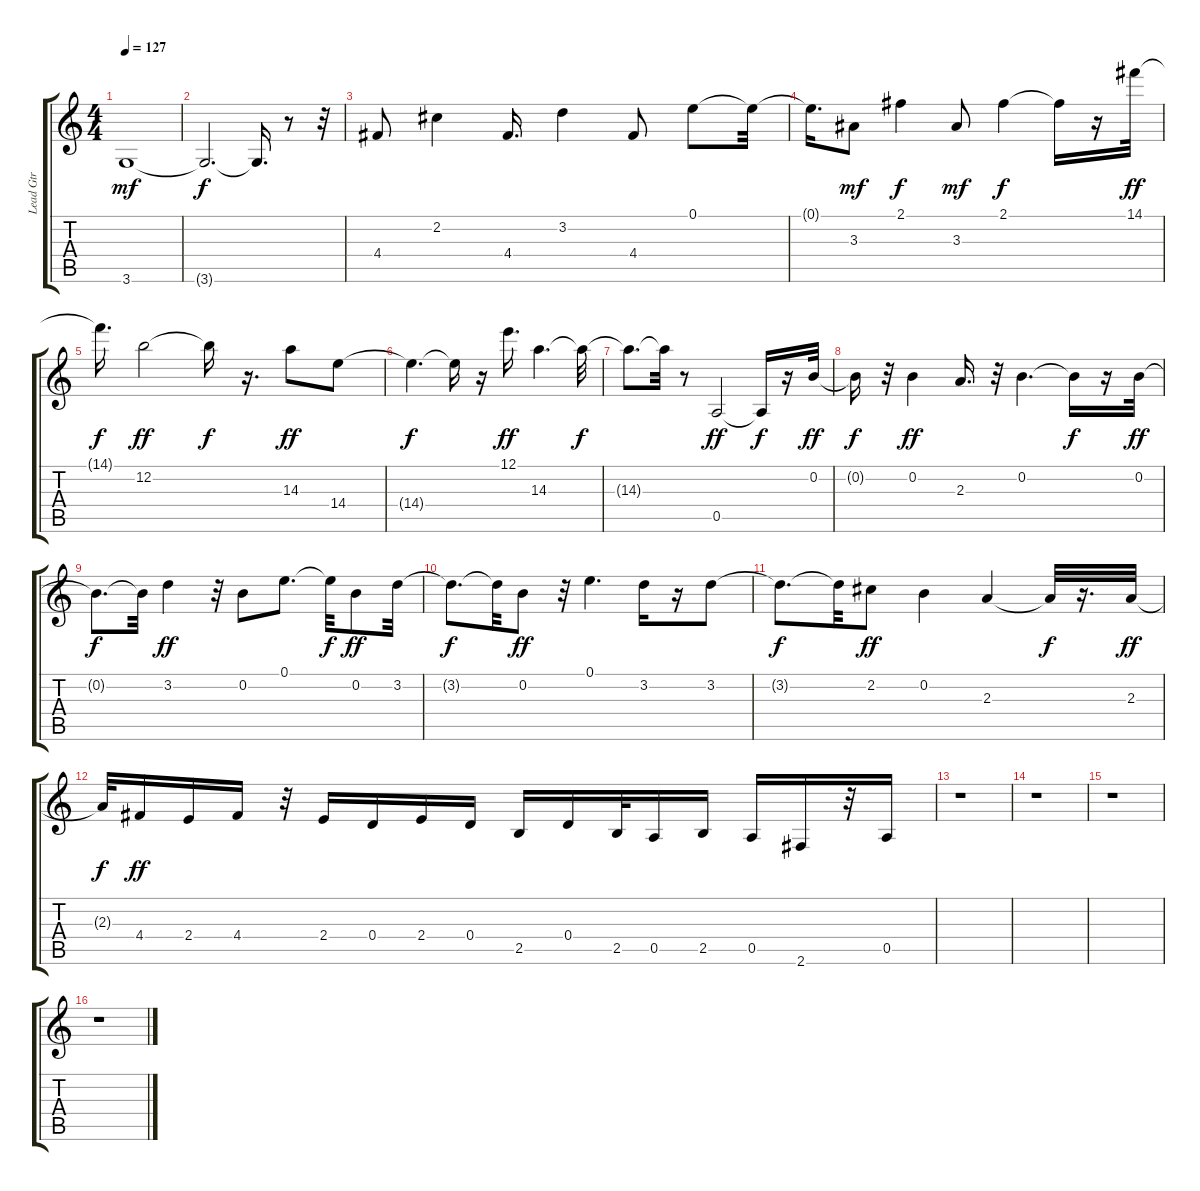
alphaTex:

\track ("Lead Gtr            " "Lead Gtr  ") {instrument overdrivenguitar}
\staff {score tabs}
\tuning (E4 B3 G3 D3 A2 E2) {hide}
\ts (4 4)
\tempo 127
\clef g2
\ks c
3.6.1{dy mf} |
3.6{t}.2{d dy f} 3.6{t}.16{d} r.8 r.32 |
4.4.8 2.2.4 4.4.16{d} 3.2.4 4.4.8 0.1.8 0.1{t}.32 |
0.1{t}.16{d} 3.3.8{dy mf} 2.1.4{dy f} 3.3.8{dy mf} 2.1.4{dy f} 2.1{t}.16 r.16 14.1.32{dy ff} |
14.1{t}.16{d dy f} 12.2.2{dy ff} 12.2{t}.16{dy f} r.16{d} 14.3.8{dy ff} 14.4.8 |
14.4{t}.4{d dy f} 14.4{t}.16 r.16 12.1.16{d dy ff} 14.3.4{d} 14.3{t}.32{dy f} |
14.3{t}.8{d} 14.3{t}.32 r.8 0.5.2{dy ff} 0.5{t}.16{dy f} r.16 0.2.32{dy ff} |
0.2{t}.16{dy f} r.32 0.2.4{dy ff} 2.3.16{d} r.32 0.2.4{d} 0.2{t}.16{dy f} r.16 0.2.32{dy ff} |
0.2{t}.8{d dy f} 0.2{t}.32 3.2.4{dy ff} r.32 0.2.8 0.1.8{d} 0.1{t}.32{dy f} 0.2.8{dy ff} 3.2.32 |
3.2{t}.8{d dy f} 3.2{t}.32 0.2.8{dy ff} r.32 0.1.4{d} 3.2.16 r.16 3.2.8 |
3.2{t}.8{d dy f} 3.2{t}.32 2.2.8{dy ff} 0.2.4 2.3.4 2.3{t}.32{dy f} r.16{d} 2.3.32{dy ff} |
2.3{t}.32{dy f} 4.4.16{dy ff} 2.4.16 4.4.16 r.32 2.4.16 0.4.16 2.4.16 0.4.16 2.5.16 0.4.16 2.5.32 0.5.16 2.5.16 0.5.16 2.6.16 r.32 0.5.16 |
r.1 |
r.1 |
r.1 |
r.1
